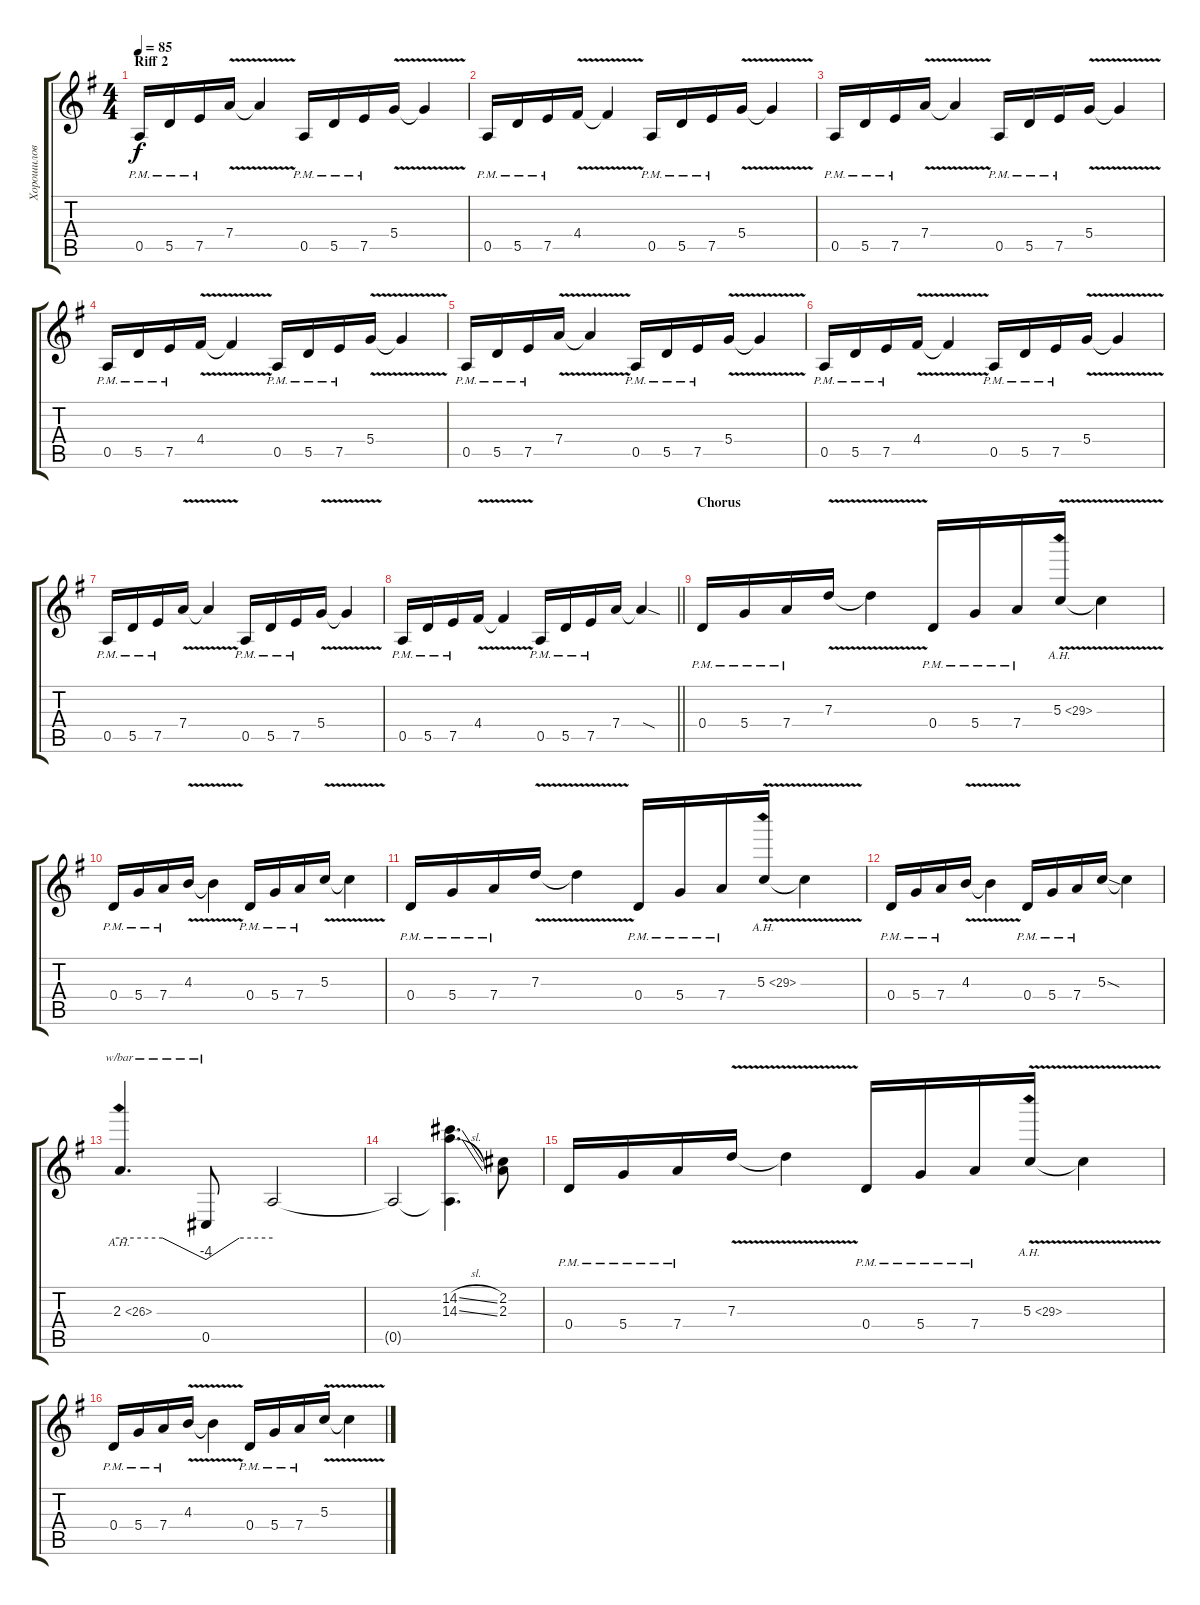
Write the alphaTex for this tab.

\track ("Хорошилов" "Хорошилов") {instrument distortionguitar}
\staff {score tabs}
\tuning (E4 B3 G3 D3 A2 E2) {hide}
\ts (4 4)
\section ("" "Riff 2")
\tempo 85
\clef g2
\ks eminor
0.5{pm}.16{dy f} 5.5{pm}.16 7.5{pm}.16 7.4{v}.16 7.4{t}.4 0.5{pm}.16 5.5{pm}.16 7.5{pm}.16 5.4{v}.16 5.4{t}.4 |
0.5{pm}.16 5.5{pm}.16 7.5{pm}.16 4.4{v}.16 4.4{t}.4 0.5{pm}.16 5.5{pm}.16 7.5{pm}.16 5.4{v}.16 5.4{t}.4 |
0.5{pm}.16 5.5{pm}.16 7.5{pm}.16 7.4{v}.16 7.4{t}.4 0.5{pm}.16 5.5{pm}.16 7.5{pm}.16 5.4{v}.16 5.4{t}.4 |
0.5{pm}.16 5.5{pm}.16 7.5{pm}.16 4.4{v}.16 4.4{t}.4 0.5{pm}.16 5.5{pm}.16 7.5{pm}.16 5.4{v}.16 5.4{t}.4 |
0.5{pm}.16 5.5{pm}.16 7.5{pm}.16 7.4{v}.16 7.4{t}.4 0.5{pm}.16 5.5{pm}.16 7.5{pm}.16 5.4{v}.16 5.4{t}.4 |
0.5{pm}.16 5.5{pm}.16 7.5{pm}.16 4.4{v}.16 4.4{t}.4 0.5{pm}.16 5.5{pm}.16 7.5{pm}.16 5.4{v}.16 5.4{t}.4 |
0.5{pm}.16 5.5{pm}.16 7.5{pm}.16 7.4{v}.16 7.4{t}.4 0.5{pm}.16 5.5{pm}.16 7.5{pm}.16 5.4{v}.16 5.4{t}.4 |
\barLineRight lightlight
0.5{pm}.16 5.5{pm}.16 7.5{pm}.16 4.4{v}.16 4.4{t}.4 0.5{pm}.16 5.5{pm}.16 7.5{pm}.16 7.4.16 7.4{sod t}.4 |
\section ("" "Chorus")
0.4{pm}.16 5.4{pm}.16 7.4{pm}.16 7.3{v}.16 7.3{t}.4 0.4{pm}.16 5.4{pm}.16 7.4{pm}.16 5.3{ah 24 v}.16 5.3{t}.4 |
0.4{pm}.16 5.4{pm}.16 7.4{pm}.16 4.3{v}.16 4.3{t}.4 0.4{pm}.16 5.4{pm}.16 7.4{pm}.16 5.3{v}.16 5.3{t}.4 |
0.4{pm}.16 5.4{pm}.16 7.4{pm}.16 7.3{v}.16 7.3{t}.4 0.4{pm}.16 5.4{pm}.16 7.4{pm}.16 5.3{ah 24 v}.16 5.3{t}.4 |
0.4{pm}.16 5.4{pm}.16 7.4{pm}.16 4.3{v}.16 4.3{t}.4 0.4{pm}.16 5.4{pm}.16 7.4{pm}.16 5.3{sod}.16 5.3{t}.4 |
2.3{ah 24}.4{d tbe (custom default 0 0 30 0 60 -16)} 0.5.8{tbe (custom default 0 -16 30 0 60 0)} 0.5{t}.2 |
0.5{t}.2 (14.2{sl} 14.3{sl} 0.5{t}).4{d} (2.2 2.3).8 |
0.4{pm}.16 5.4{pm}.16 7.4{pm}.16 7.3{v}.16 7.3{t}.4 0.4{pm}.16 5.4{pm}.16 7.4{pm}.16 5.3{ah 24 v}.16 5.3{t}.4 |
0.4{pm}.16 5.4{pm}.16 7.4{pm}.16 4.3{v}.16 4.3{t}.4 0.4{pm}.16 5.4{pm}.16 7.4{pm}.16 5.3{v}.16 5.3{t}.4
